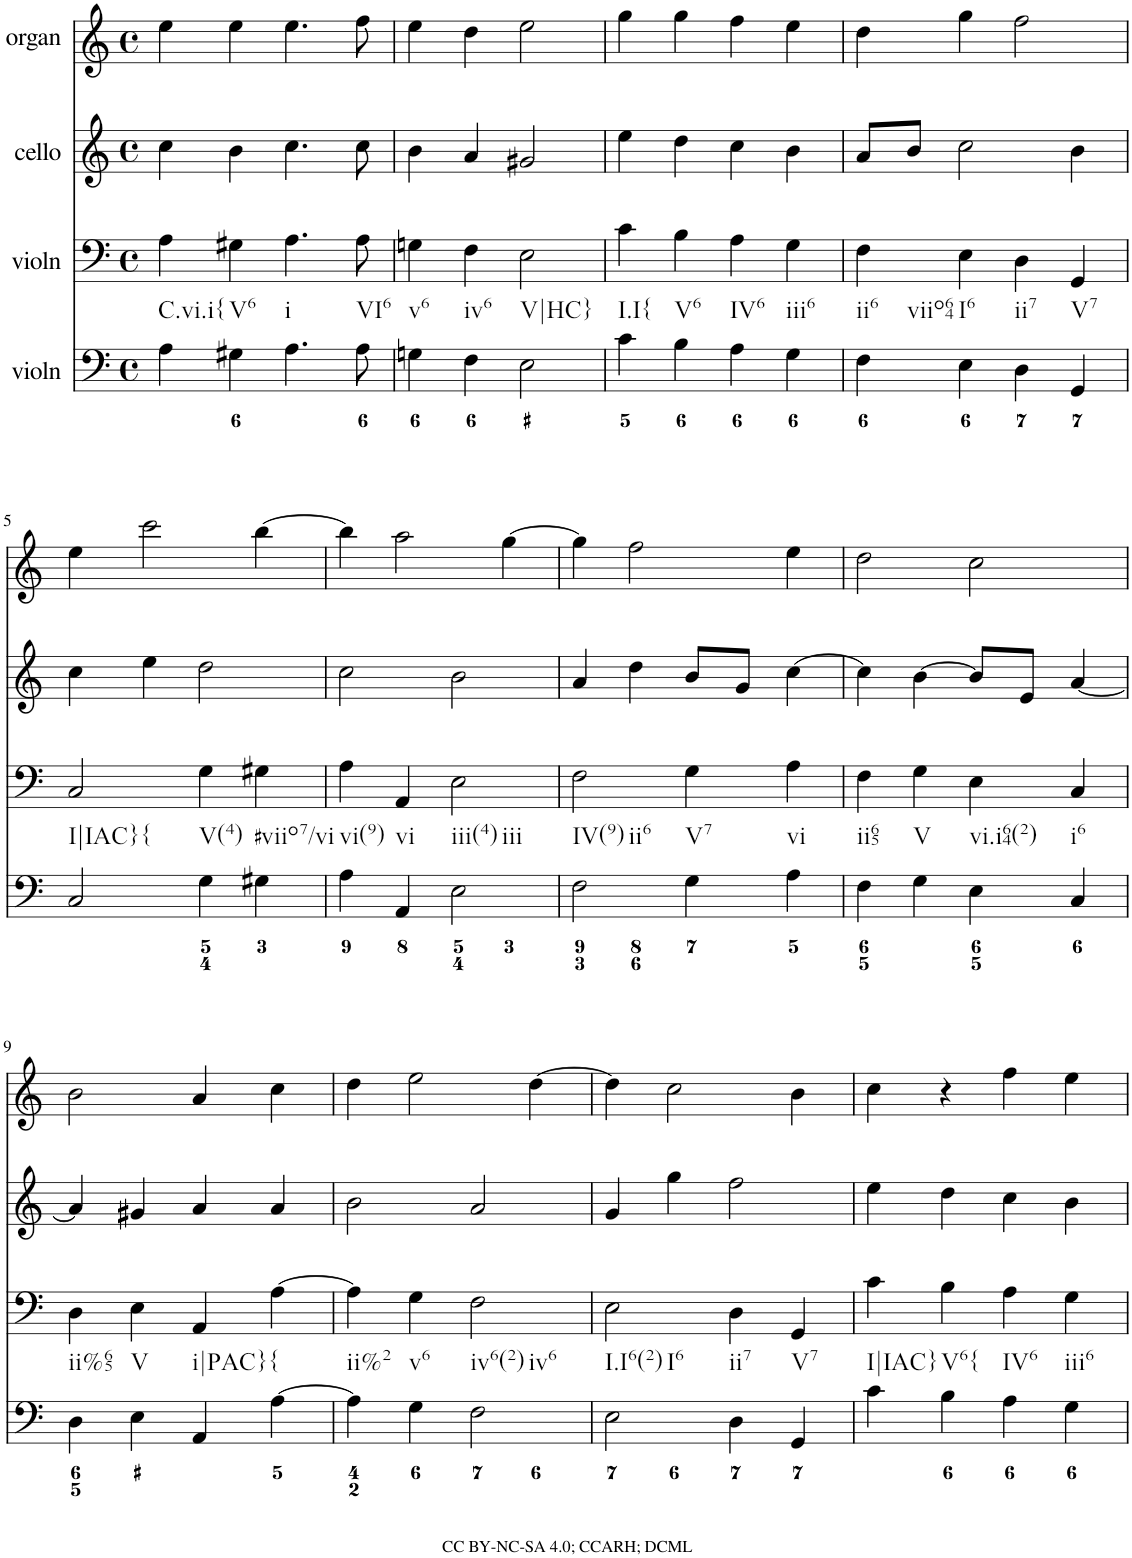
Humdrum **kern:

**kern	**kern	**kern	**kern
*part4	*part3	*part2	*part1
*staff4	*staff3	*staff2	*staff1
*I"violn	*I"violn	*I"cello	*I"organ
*clefF4	*clefF4	*clefG2	*clefG2
*k[]	*k[]	*k[]	*k[]
*M4/4	*M4/4	*M4/4	*M4/4
*met(c)	*met(c)	*met(c)	*met(c)
=1	=1	=1	=1
!	!LO:TX:b:t=C.vi.i{	!	!
4A\	4A\	4cc\	4ee\
!	!LO:TX:b:t=V6	!	!
4G#X\	4G#X\	4b\	4ee\
!	!LO:TX:b:t=i	!	!
4.A\	4.A\	4.cc\	4.ee\
!	!LO:TX:b:t=VI6	!	!
8A\	8A\	8cc\	8ff\
=2	=2	=2	=2
!	!LO:TX:b:t=v6	!	!
4Gn\	4Gn\	4b\	4ee\
!	!LO:TX:b:t=iv6	!	!
4F\	4F\	4a/	4dd\
!	!LO:TX:b:t=V|HC}	!	!
2E\	2E\	2g#X/	2ee\
=3	=3	=3	=3
!	!LO:TX:b:t=I.I{	!	!
4c\	4c\	4ee\	4gg\
!	!LO:TX:b:t=V6	!	!
4B\	4B\	4dd\	4gg\
!	!LO:TX:b:t=IV6	!	!
4A\	4A\	4cc\	4ff\
!	!LO:TX:b:t=iii6	!	!
4G\	4G\	4b\	4ee\
=4	=4	=4	=4
!	!LO:TX:b:t=ii6	!	!
!	!LO:TX:b:t=viio64	!	!
4F\	4F\	8a/L	4dd\
.	.	8b/J	.
!	!LO:TX:b:t=I6	!	!
4E\	4E\	2cc\	4gg\
!	!LO:TX:b:t=ii7	!	!
4D\	4D\	.	2ff\
!	!LO:TX:b:t=V7	!	!
4GG/	4GG/	4b\	.
!!LO:LB:g=z
=5	=5	=5	=5
!	!LO:TX:b:t=I|IAC}	!	!
!	!LO:TX:b:t={	!	!
2C/	2C/	4cc\	4ee\
.	.	4ee\	2ccc\
!	!LO:TX:b:t=V(4)	!	!
4G\	4G\	2dd\	.
!	!LO:TX:b:t=#viio7/vi	!	!
4G#X\	4G#X\	.	[4bb\
=6	=6	=6	=6
!	!LO:TX:b:t=vi(9)	!	!
4A\	4A\	2cc\	4bb\]
!	!LO:TX:b:t=vi	!	!
4AA/	4AA/	.	2aa\
!	!LO:TX:b:t=iii(4)	!	!
!	!LO:TX:b:t=iii	!	!
2E\	2E\	2b\	.
.	.	.	[4gg\
=7	=7	=7	=7
!	!LO:TX:b:t=IV(9)	!	!
!	!LO:TX:b:t=ii6	!	!
2F\	2F\	4a/	4gg\]
.	.	4dd\	2ff\
!	!LO:TX:b:t=V7	!	!
4G\	4G\	8b/L	.
.	.	8g/J	.
!	!LO:TX:b:t=vi	!	!
4A\	4A\	[4cc\	4ee\
=8	=8	=8	=8
!	!LO:TX:b:t=ii65	!	!
4F\	4F\	4cc\]	2dd\
!	!LO:TX:b:t=V	!	!
4G\	4G\	[4b\	.
!	!LO:TX:b:t=vi.i64(2)	!	!
4E\	4E\	8b/L]	2cc\
.	.	8e/J	.
!	!LO:TX:b:t=i6	!	!
4C/	4C/	[4a/	.
!!LO:LB:g=z
=9	=9	=9	=9
!	!LO:TX:b:t=ii%65	!	!
4D\	4D\	4a/]	2b\
!	!LO:TX:b:t=V	!	!
4E\	4E\	4g#X/	.
!	!LO:TX:b:t=i|PAC}	!	!
4AA/	4AA/	4a/	4a/
!	!LO:TX:b:t={	!	!
[4A\	[4A\	4a/	4cc\
=10	=10	=10	=10
!	!LO:TX:b:t=ii%2	!	!
4A\]	4A\]	2b\	4dd\
!	!LO:TX:b:t=v6	!	!
4G\	4G\	.	2ee\
!	!LO:TX:b:t=iv6(2)	!	!
!	!LO:TX:b:t=iv6	!	!
2F\	2F\	2a/	.
.	.	.	[4dd\
=11	=11	=11	=11
!	!LO:TX:b:t=I.I6(2)	!	!
!	!LO:TX:b:t=I6	!	!
2E\	2E\	4g/	4dd\]
.	.	4gg\	2cc\
!	!LO:TX:b:t=ii7	!	!
4D\	4D\	2ff\	.
!	!LO:TX:b:t=V7	!	!
4GG/	4GG/	.	4b\
=12	=12	=12	=12
!	!LO:TX:b:t=I|IAC}	!	!
4c\	4c\	4ee\	4cc\
!	!LO:TX:b:t=V6{	!	!
4B\	4B\	4dd\	4r
!	!LO:TX:b:t=IV6	!	!
4A\	4A\	4cc\	4ff\
!	!LO:TX:b:t=iii6	!	!
4G\	4G\	4b\	4ee\
=	=	=	=
*-	*-	*-	*-
